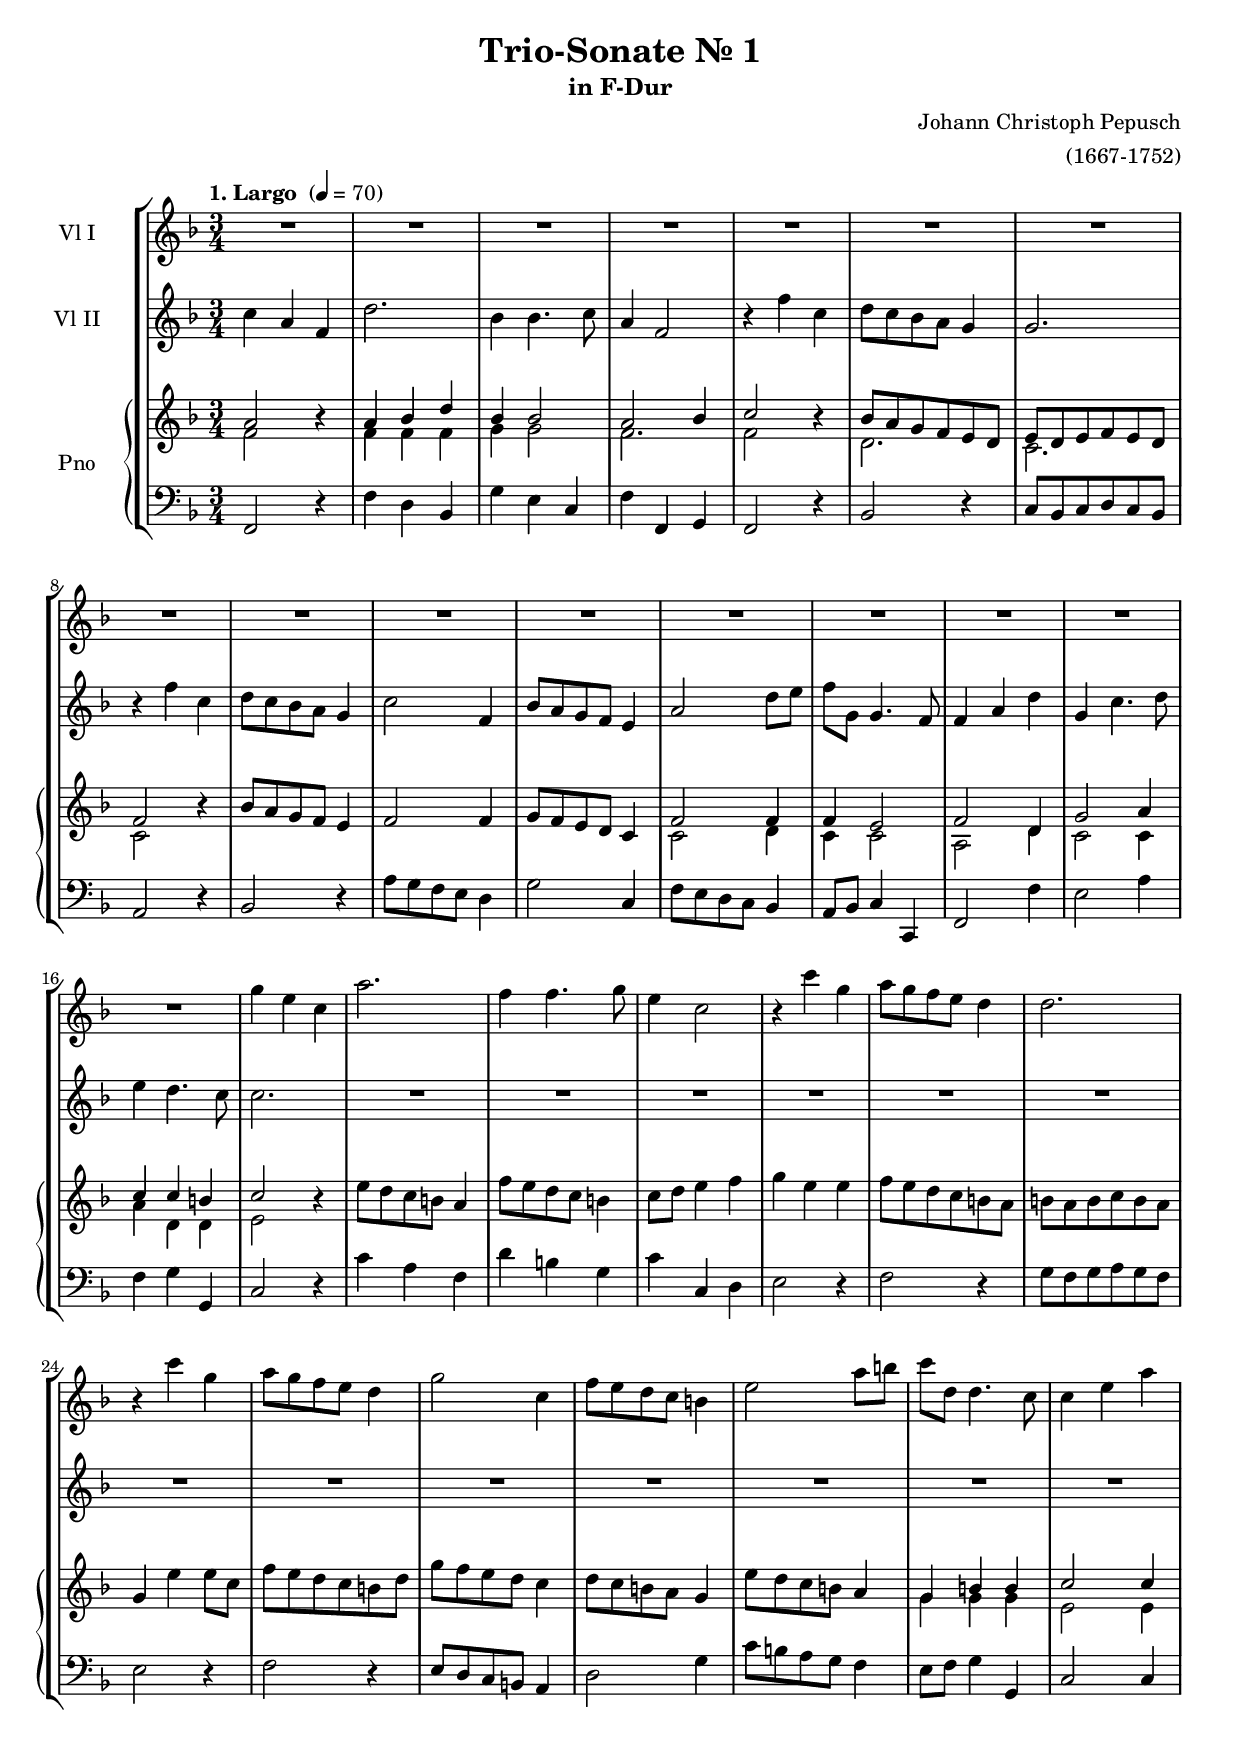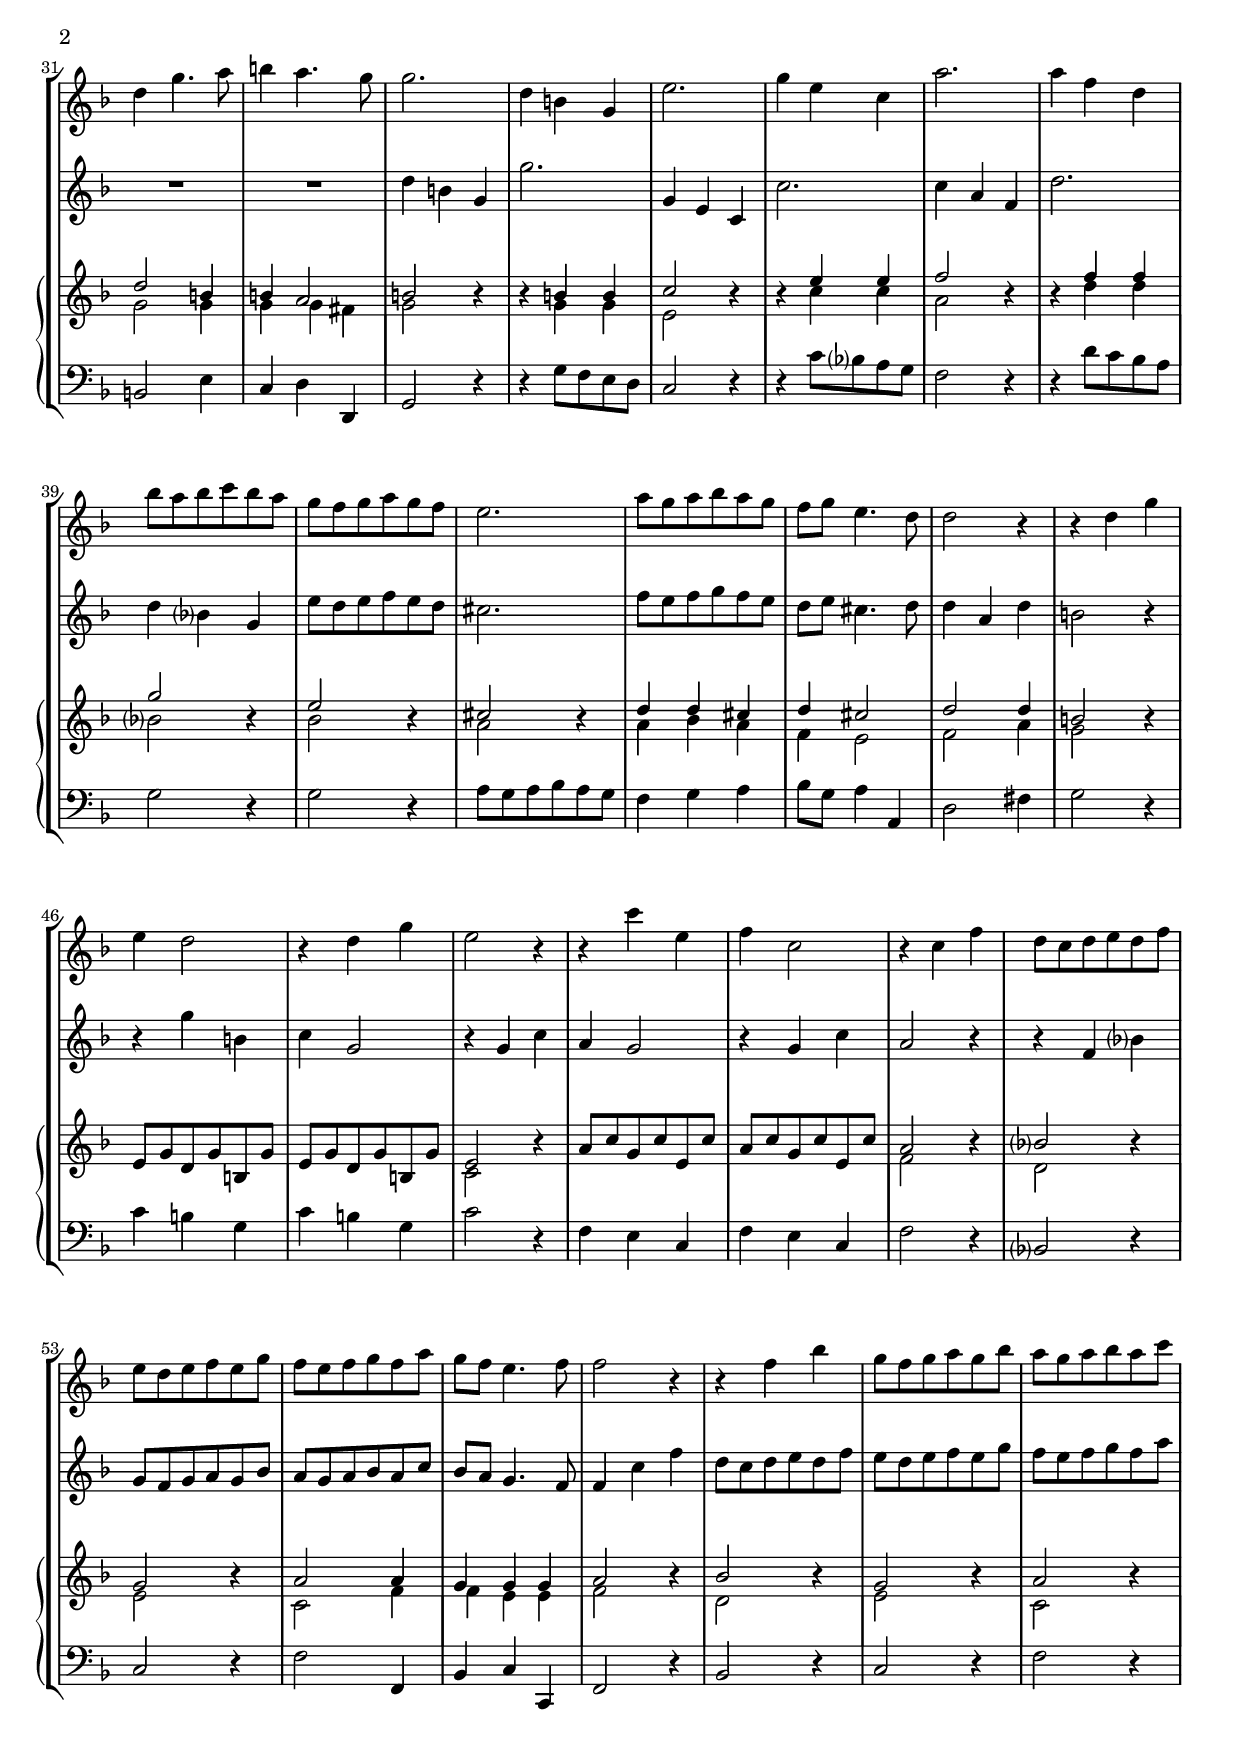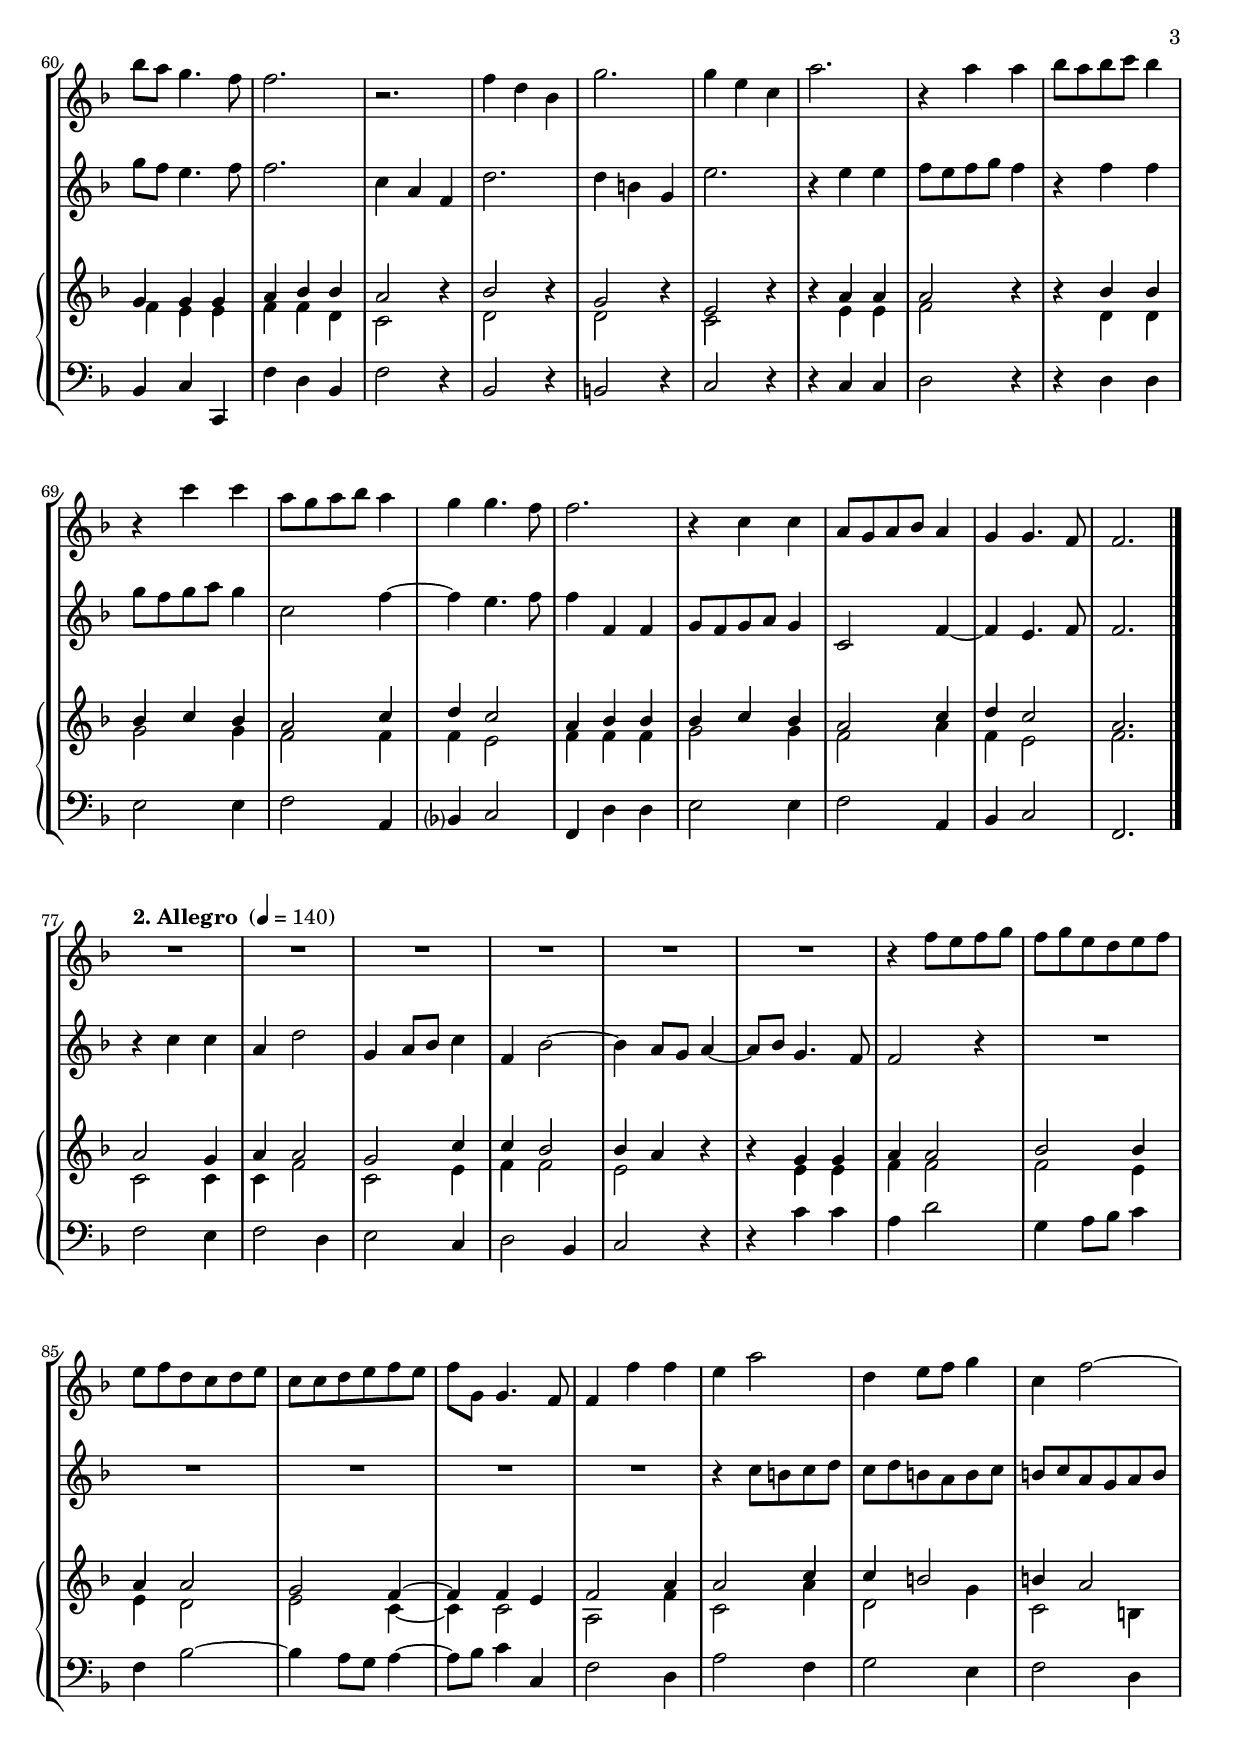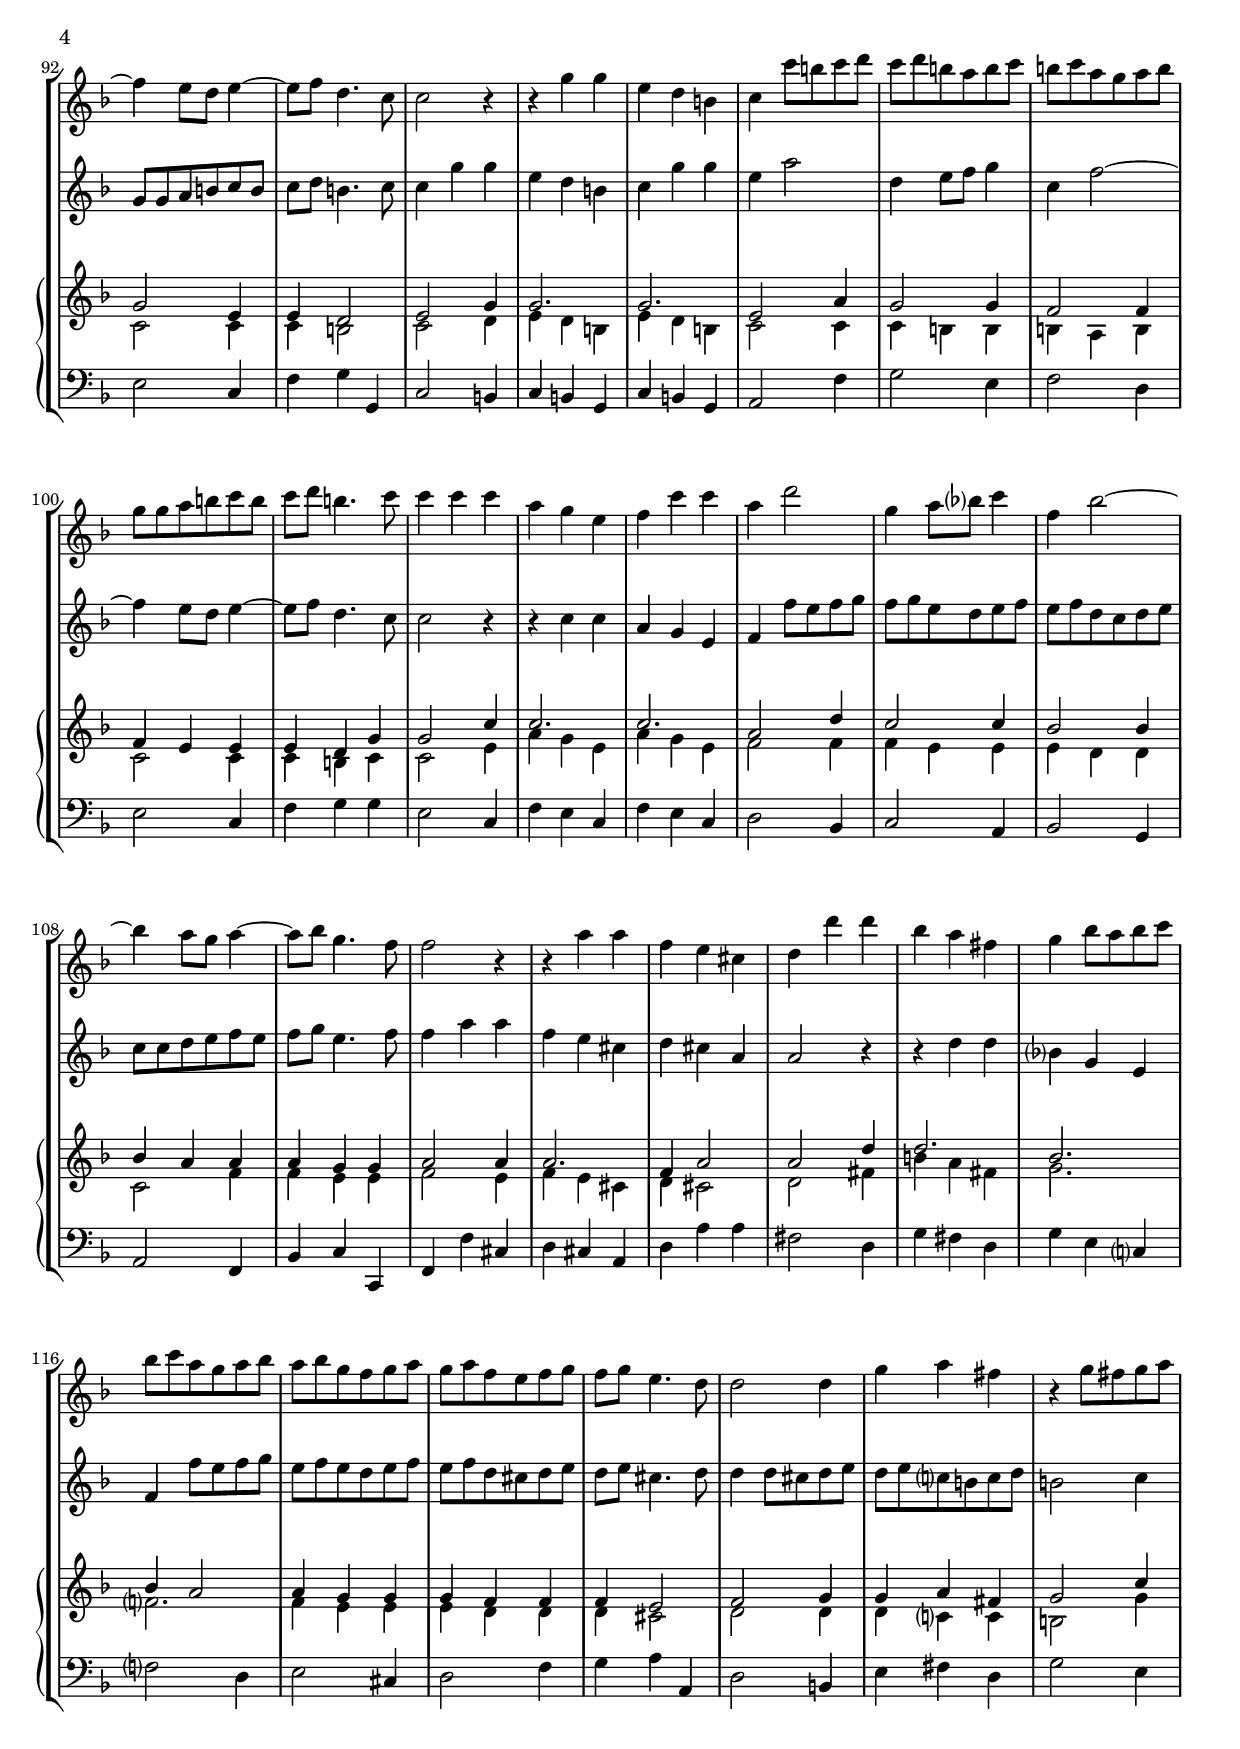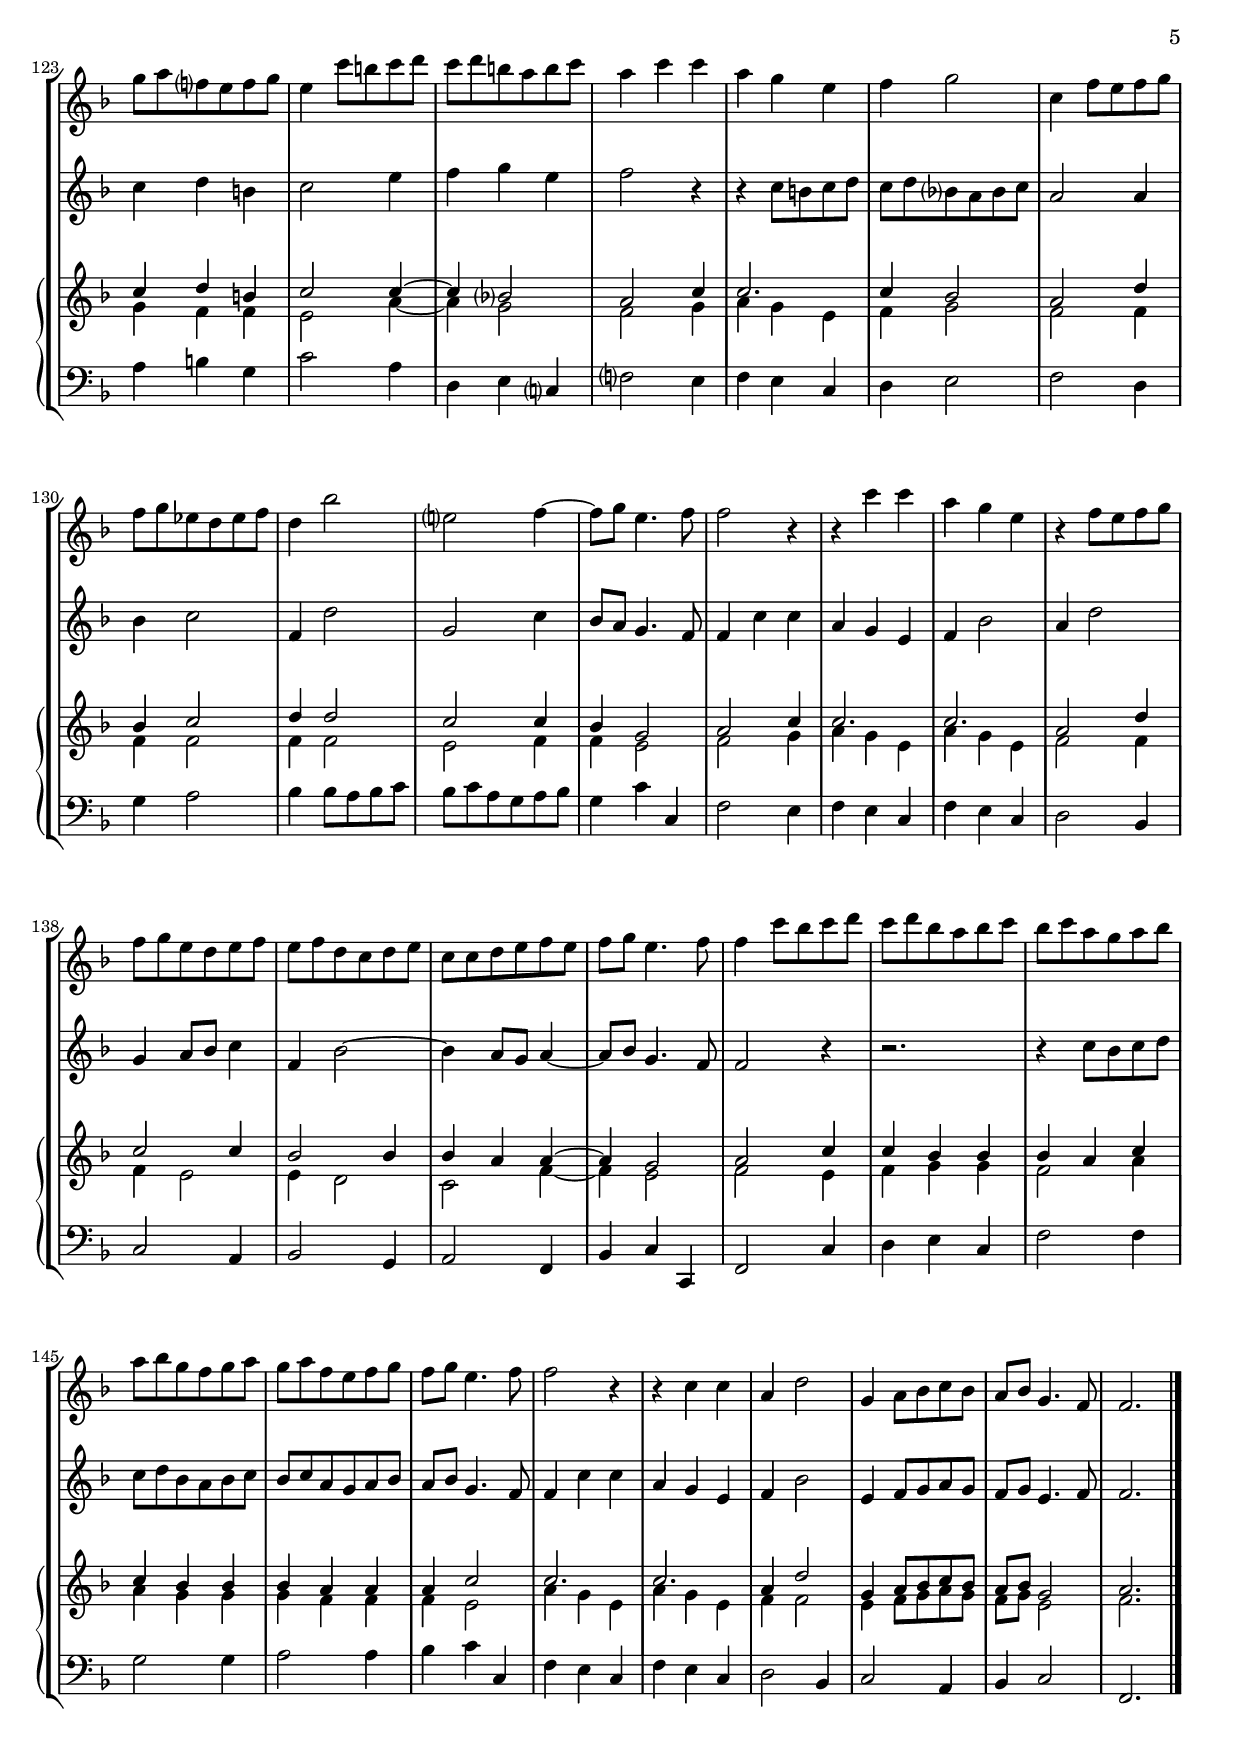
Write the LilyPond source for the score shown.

\version "2.14.2"
\include "deutsch.ly"
\include "../../snippets/merge-rests.ily"
  
#(set-global-staff-size 18.5)

\header {
  title = "Trio-Sonate Nr. 1"
  subtitle = "in F-Dur"
  composer = "Johann Christoph Pepusch"
  arranger = "(1667-1752)"
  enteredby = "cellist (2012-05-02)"
}

voiceconsts = {
  \key f \major
  \clef "treble"
% \numericTimeSignature
  \compressFullBarRests
}

introa = { \tempo "1. Largo " 4=70 \time 3/4 }
introb = { \break \tempo "2. Allegro " 4=140 }
introc = { \break \tempo "3. Allegro " 8=200 \time 3/8 }

%minstr = "harpsichord"
mihi = "clarinet"
%minstr = "accordion"
milo = "bassoon"

aii = \markup \italic "à 2"

va = \relative c''' {
  \voiceconsts

  \introa
  R2.*16
  g4 e c
  a'2.
  f4 f4. g8
  e4 c2
  r4 c' g
  a8 g f e d4

  d2.
  r4 c' g
  a8 g f e d4
  g2 c,4
  f8 e d c h4

  e2 a8 h
  c d, d4. c8
  c4 e a
  d, g4. a8
  h4 a4. g8
  g2.
  d4 h g

  e'2.
  g4 e c
  a'2.
  a4 f d
  b'8 a b c b a
  g f g a g f
  e2.

  a8 g a b a g
  f g e4. d8
  d2 r4
  r d g
  e d2
  r4 d g
  e2 r4

  r c' e,
  f c2
  r4 c f
  d8 c d e d f
  e d e f e g
  f e f g f a

  g f e4. f8
  f2 r4
  r f b
  g8 f g a g b
  a g a b a c
  b a g4. f8
  f2.

  r
  f4 d b
  g'2.
  g4 e c
  a'2.
  r4 a a
  b8 a b c b4
  r c c

  a8 g a b a4
  g g4. f8
  f2.
  r4 c c
  a8 g a b a4
  g g4. f8
  f2. \bar "|."

  \introb
  R2.*6
  r4 f'8 e f g
  f g e d e f

  e f d c d e
  c c d e f e
  f g, g4. f8
  f4 f' f
  e a2
  d,4 e8 f g4
  c, f2~

  f4 e8 d e4~
  e8 f d4. c8
  c2 r4
  r g' g
  e d h
  c c'8 h c d
  c d h a h c

  h c a g a h
  g g a h c h
  c d h4. c8
  c4 c c
  a g e
  f c' c
  a d2

  g,4 a8 b? c4
  f, b2~
  b4 a8 g a4~
  a8 b g4. f8
  f2 r4
  r a a
  f e cis

  d d' d
  b a fis
  g b8 a b c
  b c a g a b
  a b g f g a
  g a f e f g
  f g e4. d8

  d2 d4
  g a fis
  r g8 fis g a
  g a f? e f g
  e4 c'8 h c d
  c d h a h c
  a4 c c

  a g e
  f g2
  c,4 f8 e f g
  f g es d es f
  d4 b'2
  e,? f4~

  f8 g e4. f8
  f2 r4
  r c' c
  a g e
  r f8 e f g
  f g e d e f
  e f d c d e
  c c d e f e

  f g e4. f8
  f4 c'8 b c d
  c d b a b c
  b c a g a b
  a b g f g a
  g a f e f g
  f g e4. f8

  f2 r4
  r c c
  a d2
  g,4 a8 b c b
  a b g4. f8
  f2. \bar "|."
}

vb = \relative c'' {
  \voiceconsts

  \introa
  c4 a f
  d'2.
  b4 b4. c8
  a4 f2
  r4 f' c
  d8 c b a g4
  g2.
  r4 f' c

  d8 c b a g4
  c2 f,4
  b8 a g f e4
  a2 d8 e
  f g, g4. f8
  f4 a d
  g, c4. d8

  e4 d4. c8
  c2.
  R2.*15
  d4 h g
  g'2.

  g,4 e c
  c'2.
  c4 a f
  d'2.
  d4 b? g
  e'8 d e f e d
  cis2.

  f8 e f g f e
  d e cis4. d8
  d4 a d
  h2 r4
  r g' h,
  c g2
  r4 g c

  a g2
  r4 g c
  a2 r4
  r f b?
  g8 f g a g b
  a g a b a c

  b a g4. f8
  f4 c' f
  d8 c d e d f
  e d e f e g
  f e f g f a
  g f e4. f8
  f2.

  c4 a f
  d'2.
  d4 h g
  e'2.
  r4 e e
  f8 e f g f4
  r f f
  g8 f g a g4

  c,2 f4~
  f e4. f8
  f4 f, f
  g8 f g a g4
  c,2 f4~
  f e4. f8
  f2. \bar "|."

  \introb
  r4 c' c
  a d2
  g,4 a8 b c4
  f, b2~
  b4 a8 g a4~
  a8 b g4. f8
  f2 r4

  R2.*5
  r4 c'8 h c d
  c d h a h c
  h c a g a h

  g g a h c h
  c d h4. c8
  c4 g' g
  e d h
  c g' g
  e a2
  d,4 e8 f g4

  c, f2~
  f4 e8 d e4~
  e8 f d4. c8
  c2 r4
  r c c
  a g e
  f f'8 e f g

  f g e d e f
  e f d c d e
  c c d e f e
  f g e4. f8
  f4 a a
  f e cis
  d cis a

  a2 r4
  r d d
  b? g e
  f f'8 e f g
  e f e d e f
  e f d cis d e
  d e cis4. d8

  d4 d8 cis d e
  d e c? h c d
  h2 c4
  c d h
  c2 e4
  f g e
  f2 r4

  r c8 h c d
  c d b? a b c
  a2 a4
  b c2
  f,4 d'2
  g, c4

  b8 a g4. f8
  f4 c' c
  a g e
  f b2
  a4 d2
  g,4 a8 b c4
  f, b2~
  b4 a8 g a4~

  a8 b g4. f8
  f2 r4
  r2.
  r4 c'8 b c d
  c d b a b c
  b c a g a b
  a b g4. f8

  f4 c' c
  a g e
  f b2
  e,4 f8 g a g
  f g e4. f8
  f2. \bar "|."
}

vc = \relative c'' {
  \voiceconsts

  \introa
  a2 r4
  a b d
  b b2
  a b4
  c2 r4
  b8 a g f e d
  e d e f e d
  f2 r4

  b8 a g f e4
  f2 f4
  g8 f e d c4
  f2 f4
  f e2
  f d4
  g2 a4

  c c h
  c2 r4
  s2 a4
  s2.
  s
  s
  s

  s
  g4 s2
  s2.
  s
  s2 g4

  s2 a4
  g h h
  c2 c4
  d2 h4
  h a2
  h r4
  r h h

  c2 r4
  r e e
  f2 r4
  r f f
  g2 r4
  e2 r4
  cis2 r4

  d d cis
  d cis2
  d d4
  h2 r4
  e,8 g d g h, g'
  e g d g h, g'
  e2 r4

  a8 c g c e, c'
  a c g c e, c'
  a2 r4
  b?2 r4
  g2 r4
  a2 a4

  g g g
  a2 r4
  b2 r4
  g2 r4
  a2 r4
  g g g
  a b b

  a2 r4
  b2 r4
  g2 r4
  e2 r4
  r a a
  a2 r4
  r b b
  b c b

  a2 c4
  d c2
  a4 b b
  b c b
  a2 c4
  d c2
  a2. \bar "|."

  \introb
  a2 g4
  a a2
  g c4
  c b2
  b4 a r
  r g g
  a a2
  b b4

  a a2
  g f4~
  f f e
  f2 a4
  a2 c4
  c h2
  h4 a2

  g e4
  e d2
  e g4
  g2.
  g
  e2 a4
  g2 g4

  f2 f4
  f e e
  e d g
  g2 c4
  c2.
  c
  a2 d4

  c2 c4
  b2 b4
  b a a
  a g g
  a2 a4
  a2.
  f4 a2

  a d4
  d2.
  b
  b4 a2
  a4 g g
  g f f
  f e2

  f g4
  g a fis
  g2 c4
  c d h
  c2 c4~
  c b?2
  a c4

  c2.
  c4 b2
  a d4
  b c2
  d4 d2
  c c4

  b g2
  a c4
  c2.
  c
  a2 d4
  c2 c4
  b2 b4
  b a a~

  a g2
  a c4
  c b b
  b a c
  c b b
  b a a
  a c2

  c2.
  c
  a4 d2
  g,4 a8 b c b
  a b g2
  a2. \bar "|."
}

vd = \relative c' {
  \voiceconsts

  \introa
  f2 r4
  f f f
  g g2
  f2.
  f2 r4
  d2.
  c
  c2 r4

  s2.
  s
  s
  c2 d4
  c
  c2
  a2 d4
  c2 c4

  a' d, d
  e2 r4
  e'8 d c h s4
  f'8 e d c h4
  c8 d e4 f
  g e e
  f8 e d c h a

  h a h c h a
  s4 e' e8 c
  f e d c h d
  g f e d c4
  d8 c h a s4

  e'8 d c h s4
  g g g
  e2 e4
  g2 g4
  g g fis
  g2 r4
  r g g

  e2 r4
  r c' c
  a2 r4
  r d d
  b?2 r4
  b2 r4
  a2 r4

  a b a
  f e2
  f a4
  g2 r4
  s2.
  s
  c,2 r4

  s2.
  s
  f2 r4
  d2 r4
  e2 r4
  c2 f4

  f e e
  f2 r4
  d2 r4
  e2 r4
  c2 r4
  f e e
  f f d

  c2 r4
  d2 r4
  d2 r4
  c2 r4
  r e e
  f2 r4
  r d d
  g2 g4

  f2 f4
  f e2
  f4 f f
  g2 g4
  f2 a4
  f e2
  f2. \bar "|."

  \introb
  c2 c4
  c f2
  c2 e4
  f f2
  e r4
  r e e
  f f2
  f e4

  e d2
  e c4~
  c c2
  a f'4
  c2 a'4
  d,2 g4
  c,2 h4

  c2 c4
  c h2
  c d4
  e d h
  e d h
  c2 c4
  c h h

  h a h
  c2 c4
  c h c
  c2 e4
  a g e
  a g e
  f2 f4

  f e e
  e d d
  c2 f4
  f e e
  f2 e4
  f e cis
  d cis2

  d fis4
  h a fis
  g2.
  f?
  f4 e e
  e d d
  d cis2

  d d4
  d c? c
  h2 g'4
  g f f
  e2 a4~
  a g2
  f g4

  a g e
  f g2
  f f4
  f f2
  f4 f2
  e f4

  f e2
  f g4
  a g e
  a g e
  f2 f4
  f e2
  e4 d2
  c f4~

  f e2
  f e4
  f g g
  f2 a4
  a g g
  g f f
  f e2

  a4 g e
  a g e
  f f2
  e4 f8 g a g
  f g e2
  f2. \bar "|."
}

ve = \relative c, {
  \voiceconsts
  \clef "bass"

  \introa
  f2 r4
  f' d b
  g' e c
  f f, g
  f2 r4
  b2 r4
  c8 b c d c b
  a2 r4

  b2 r4
  a'8 g f e d4
  g2 c,4
  f8 e d c b4
  a8 b c4 c,
  f2 f'4
  e2 a4

  f g g,
  c2 r4
  c' a f
  d' h g
  c c, d
  e2 r4
  f2 r4

  g8 f g a g f
  e2 r4
  f2 r4
  e8 d c h a4
  d2 g4

  c8 h a g f4
  e8 f g4 g,
  c2 c4
  h2 e4
  c d d,
  g2 r4
  r g'8 f e d

  c2 r4
  r c'8 b? a g
  f2 r4
  r d'8 c b a
  g2 r4
  g2 r4
  a8 g a b a g

  f4 g a
  b8 g a4 a,
  d2 fis4
  g2 r4
  c h g
  c h g
  c2 r4

  f, e c
  f e c
  f2 r4
  b,?2 r4
  c2 r4
  f2 f,4

  b c c,
  f2 r4
  b2 r4
  c2 r4
  f2 r4
  b, c c,
  f' d b

  f'2 r4
  b,2 r4
  h2 r4
  c2 r4
  r c c
  d2 r4
  r d d
  e2 e4

  f2 a,4
  b? c2
  f,4 d' d
  e2 e4
  f2 a,4
  b c2
  f,2. \bar "|."

  \introb
  f'2 e4
  f2 d4
  e2 c4
  d2 b4
  c2 r4
  r c' c
  a d2
  g,4 a8 b c4

  f, b2~
  b4 a8 g a4~
  a8 b c4 c,
  f2 d4
  a'2 f4
  g2 e4
  f2 d4

  e2 c4
  f g g,
  c2 h4
  c h g
  c h g
  a2 f'4
  g2 e4

  f2 d4
  e2 c4
  f g g
  e2 c4
  f e c
  f e c
  d2 b4

  c2 a4
  b2 g4
  a2 f4
  b c c,
  f f' cis
  d cis a
  d a' a

  fis2 d4
  g fis d
  g e c?
  f?2 d4
  e2 cis4
  d2 f4
  g a a,

  d2 h4
  e fis d
  g2 e4
  a h g
  c2 a4
  d, e c?
  f?2 e4

  f e c
  d e2
  f d4
  g a2
  b4 b8 a b c
  b c a g a b

  g4 c c,
  f2 e4
  f e c
  f e c
  d2 b4
  c2 a4
  b2 g4
  a2 f4

  b c c,
  f2 c'4
  d e c
  f2 f4
  g2 g4
  a2 a4
  b c c,

  f e c
  f e c
  d2 b4
  c2 a4
  b c2
  f,2. \bar "|."
}


music = \new StaffGroup <<
      \new Staff {
	\set Staff.midiInstrument = \mihi
	\set Staff.instrumentName = #"Vl I"
	\transpose f f { \va }
      }

      \new Staff {
	\set Staff.midiInstrument = \mihi
	\set Staff.instrumentName = #"Vl II"
	\transpose f f { \vb }
      }

      \new PianoStaff <<
	\set PianoStaff.instrumentName = #"Pno"
	\new Staff {
	  \set Staff.midiInstrument = \mihi
	  <<
             \transpose f f {
	       \mergeRestsOn %% in one of the voices if sufficient
	       \vc
	     }
	  \\
	     \transpose f f { \vd }
	  >>
	}

	\new Staff {
	  \set Staff.midiInstrument = \milo
	  \transpose f f { \ve }
	}
    >>
>>

\book {
  \score {
    \music
    \layout {}
  }

  \score {
    \unfoldRepeats \music

    \midi {
      \context {
        \Score
      }
    }
  }
}
